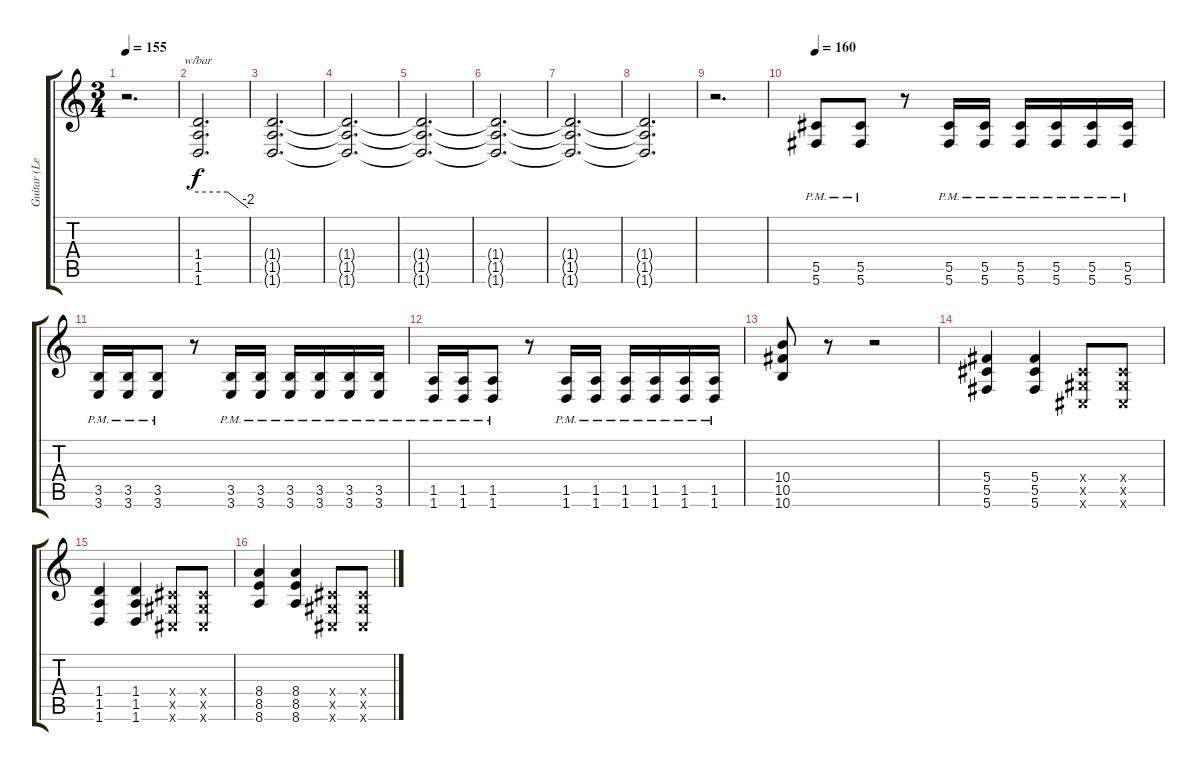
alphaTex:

\track ("Guitar (Left)" "Guitar (Le") {instrument distortionguitar}
\staff {score tabs}
\tuning (Eb4 Bb3 Gb3 Db3 Ab2 Db2) {hide}
\ts (3 4)
\tempo 155
\clef g2
\ks c
r.2{d dy mp} |
(1.4 1.5 1.6).2{d tbe (custom default 0 0 35 0 60 -8) dy f} |
(1.4{t} 1.5{t} 1.6{t}).2{d} |
(1.4{t} 1.5{t} 1.6{t}).2{d} |
(1.4{t} 1.5{t} 1.6{t}).2{d} |
(1.4{t} 1.5{t} 1.6{t}).2{d} |
(1.4{t} 1.5{t} 1.6{t}).2{d} |
(1.4{t} 1.5{t} 1.6{t}).2{d} |
r.2{d} |
\tempo 160
(5.5{pm} 5.6{pm}).8 (5.5{pm} 5.6{pm}).8 r.8 (5.5{pm} 5.6{pm}).16 (5.5{pm} 5.6{pm}).16 (5.5{pm} 5.6{pm}).16 (5.5{pm} 5.6{pm}).16 (5.5{pm} 5.6{pm}).16 (5.5{pm} 5.6{pm}).16 |
(3.5{pm} 3.6{pm}).16 (3.5{pm} 3.6{pm}).16 (3.5{pm} 3.6{pm}).8 r.8 (3.5{pm} 3.6{pm}).16 (3.5{pm} 3.6{pm}).16 (3.5{pm} 3.6{pm}).16 (3.5{pm} 3.6{pm}).16 (3.5{pm} 3.6{pm}).16 (3.5{pm} 3.6{pm}).16 |
(1.5{pm} 1.6{pm}).16 (1.5{pm} 1.6{pm}).16 (1.5{pm} 1.6{pm}).8 r.8 (1.5{pm} 1.6{pm}).16 (1.5{pm} 1.6{pm}).16 (1.5{pm} 1.6{pm}).16 (1.5{pm} 1.6{pm}).16 (1.5{pm} 1.6{pm}).16 (1.5{pm} 1.6{pm}).16 |
(10.4 10.5 10.6).8 r.8 r.2 |
(5.4 5.5 5.6).4 (5.4 5.5 5.6).4 (0.4{x} 0.5{x} 0.6{x}).8 (0.4{x} 0.5{x} 0.6{x}).8 |
(1.4 1.5 1.6).4 (1.4 1.5 1.6).4 (0.4{x} 0.5{x} 0.6{x}).8 (0.4{x} 0.5{x} 0.6{x}).8 |
(8.4 8.5 8.6).4 (8.4 8.5 8.6).4 (0.4{x} 0.5{x} 0.6{x}).8 (0.4{x} 0.5{x} 0.6{x}).8
